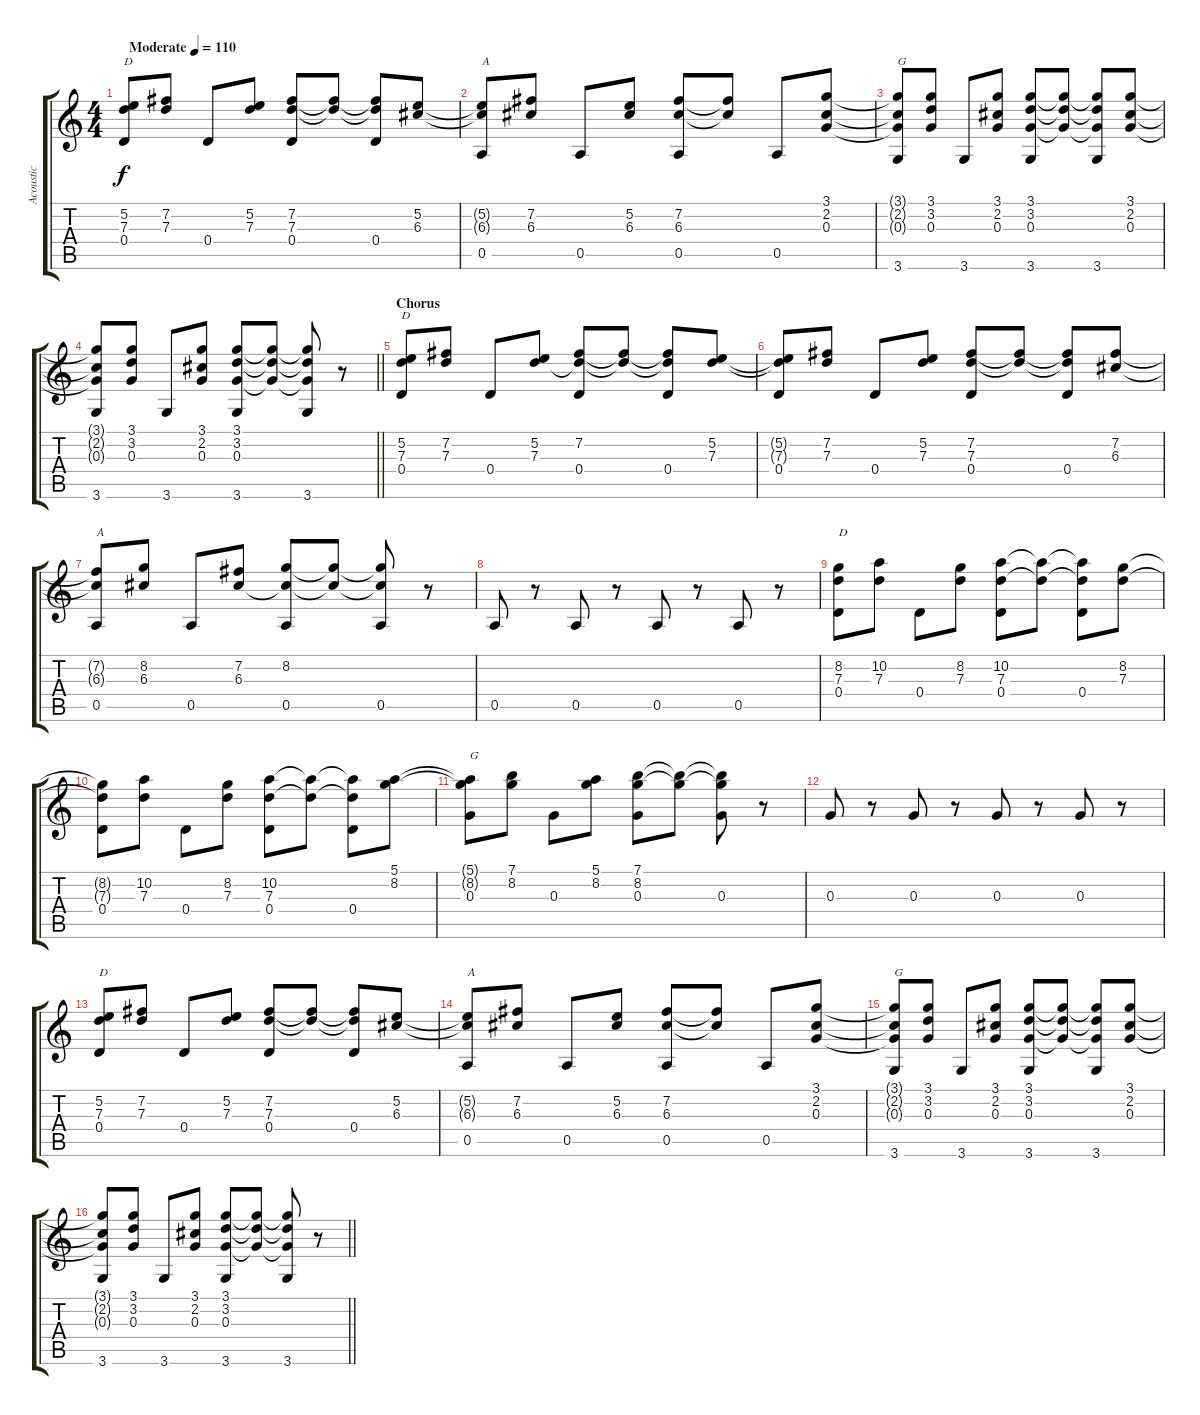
\track ("Acoustic" "Acoustic") {solo instrument acousticguitarsteel}
\staff {score tabs}
\tuning (E4 B3 G3 D3 A2 E2) {hide}
\ts (4 4)
\tempo (110 "Moderate")
\clef g2
\ks c
(5.2 7.3 0.4).8{txt "D" dy f instrument acousticguitarsteel} (7.2 7.3).8 0.4.8 (5.2 7.3).8 (7.2 7.3 0.4).8 (7.2{t} 7.3{t}).8 (7.2{t} 7.3{t} 0.4).8 (5.2 6.3).8 |
(5.2{t} 6.3{t} 0.5).8{txt "A"} (7.2 6.3).8 0.5.8 (5.2 6.3).8 (7.2 6.3 0.5).8 (7.2{t} 6.3{t}).8 0.5.8 (3.1 2.2 0.3).8 |
(3.1{t} 2.2{t} 0.3{t} 3.6).8{txt "G"} (3.1 3.2 0.3).8 3.6.8 (3.1 2.2 0.3).8 (3.1 3.2 0.3 3.6).8 (3.1{t} 3.2{t} 0.3{t}).8 (3.1{t} 3.2{t} 0.3{t} 3.6).8 (3.1 2.2 0.3).8 |
\barLineRight lightlight
(3.1{t} 2.2{t} 0.3{t} 3.6).8 (3.1 3.2 0.3).8 3.6.8 (3.1 2.2 0.3).8 (3.1 3.2 0.3 3.6).8 (3.1{t} 3.2{t} 0.3{t}).8 (3.1{t} 3.2{t} 0.3{t} 3.6).8 r.8 |
\section ("" "Chorus")
(5.2 7.3 0.4).8{txt "D"} (7.2 7.3).8 0.4.8 (5.2 7.3).8 (7.2 7.3{t} 0.4).8 (7.2{t} 7.3{t}).8 (7.2{t} 7.3{t} 0.4).8 (5.2 7.3).8 |
(5.2{t} 7.3{t} 0.4).8 (7.2 7.3).8 0.4.8 (5.2 7.3).8 (7.2 7.3 0.4).8 (7.2{t} 7.3{t}).8 (7.2{t} 7.3{t} 0.4).8 (7.2 6.3).8 |
(7.2{t} 6.3{t} 0.5).8{txt "A"} (8.2 6.3).8 0.5.8 (7.2 6.3).8 (8.2 6.3{t} 0.5).8 (8.2{t} 6.3{t}).8 (8.2{t} 6.3{t} 0.5).8 r.8 |
0.5.8 r.8 0.5.8 r.8 0.5.8 r.8 0.5.8 r.8 |
(8.2 7.3 0.4).8{txt "D"} (10.2 7.3).8 0.4.8 (8.2 7.3).8 (10.2 7.3 0.4).8 (10.2{t} 7.3{t}).8 (10.2{t} 7.3{t} 0.4).8 (8.2 7.3).8 |
(8.2{t} 7.3{t} 0.4).8 (10.2 7.3).8 0.4.8 (8.2 7.3).8 (10.2 7.3 0.4).8 (10.2{t} 7.3{t}).8 (10.2{t} 7.3{t} 0.4).8 (5.1 8.2).8 |
(5.1{t} 8.2{t} 0.3).8{txt "G"} (7.1 8.2).8 0.3.8 (5.1 8.2).8 (7.1 8.2 0.3).8 (7.1{t} 8.2{t}).8 (7.1{t} 8.2{t} 0.3).8 r.8 |
0.3.8 r.8 0.3.8 r.8 0.3.8 r.8 0.3.8 r.8 |
(5.2 7.3 0.4).8{txt "D"} (7.2 7.3).8 0.4.8 (5.2 7.3).8 (7.2 7.3 0.4).8 (7.2{t} 7.3{t}).8 (7.2{t} 7.3{t} 0.4).8 (5.2 6.3).8 |
(5.2{t} 6.3{t} 0.5).8{txt "A"} (7.2 6.3).8 0.5.8 (5.2 6.3).8 (7.2 6.3 0.5).8 (7.2{t} 6.3{t}).8 0.5.8 (3.1 2.2 0.3).8 |
(3.1{t} 2.2{t} 0.3{t} 3.6).8{txt "G"} (3.1 3.2 0.3).8 3.6.8 (3.1 2.2 0.3).8 (3.1 3.2 0.3 3.6).8 (3.1{t} 3.2{t} 0.3{t}).8 (3.1{t} 3.2{t} 0.3{t} 3.6).8 (3.1 2.2 0.3).8 |
\barLineRight lightlight
(3.1{t} 2.2{t} 0.3{t} 3.6).8 (3.1 3.2 0.3).8 3.6.8 (3.1 2.2 0.3).8 (3.1 3.2 0.3 3.6).8 (3.1{t} 3.2{t} 0.3{t}).8 (3.1{t} 3.2{t} 0.3{t} 3.6).8 r.8
